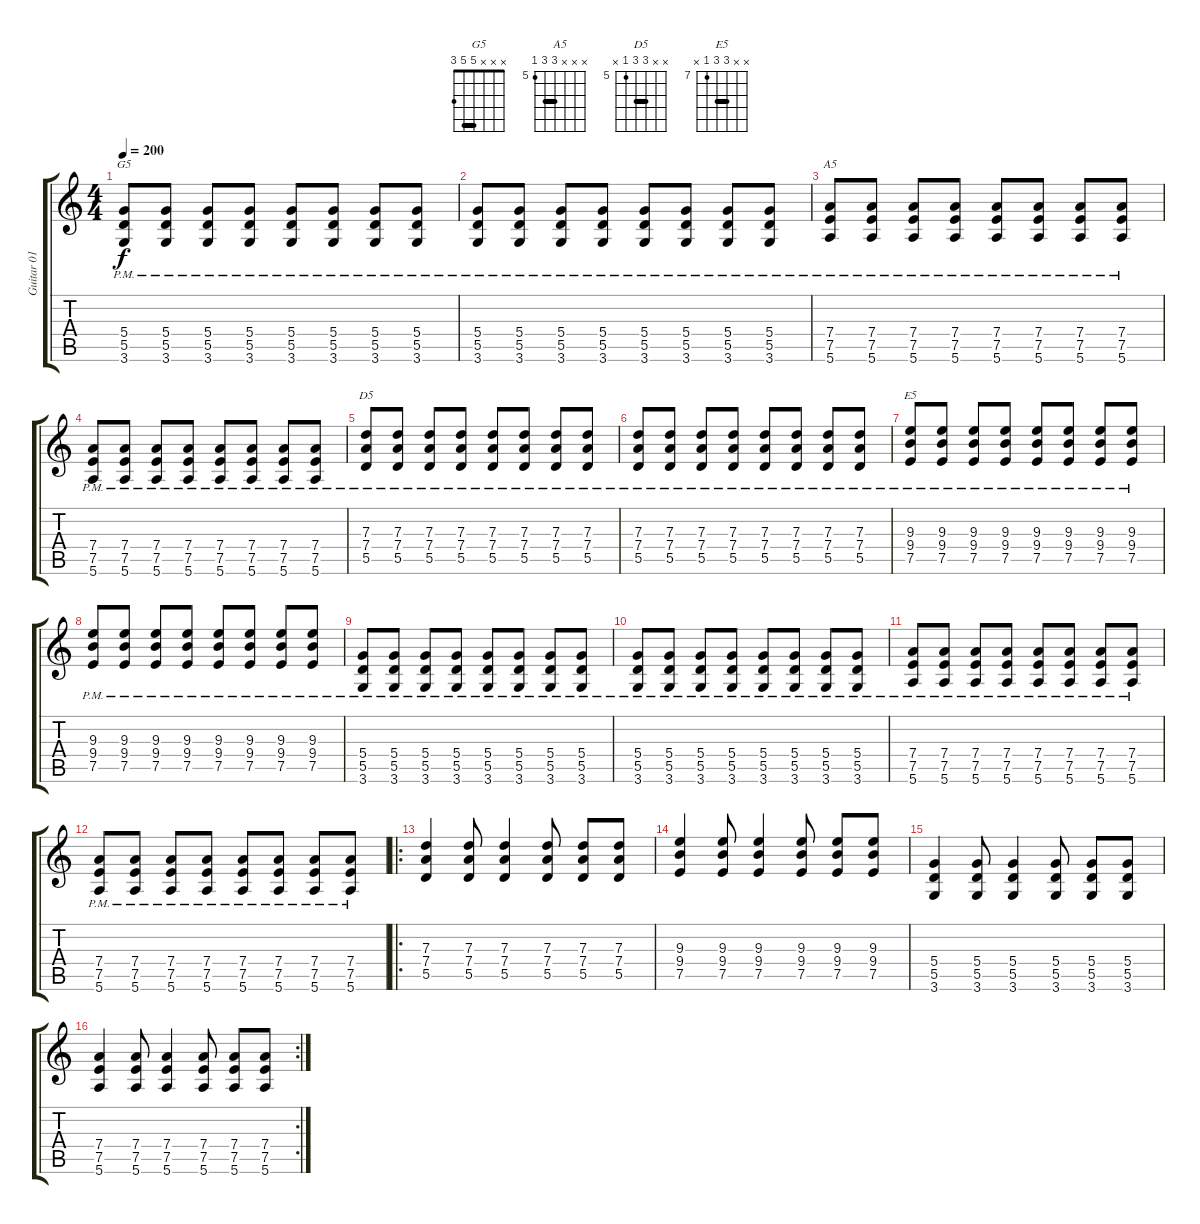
\track ("Guitar 01 (Laci Braun)" "Guitar 01 ") {instrument distortionguitar}
\staff {score tabs}
\tuning (E4 B3 G3 D3 A2 E2) {hide}
\chord ("G5" x x x 5 5 3) {barre 5}
\chord ("A5" x x x 7 7 5) {firstfret 5 barre 7}
\chord ("D5" x x 7 7 5 x) {firstfret 5 barre 7}
\chord ("E5" x x 9 9 7 x) {firstfret 7 barre 9}
\ts (4 4)
\tempo 200
\clef g2
\ks c
(5.4{pm} 5.5{pm} 3.6{pm}).8{ch "G5" dy f} (5.4{pm} 5.5{pm} 3.6{pm}).8 (5.4{pm} 5.5{pm} 3.6{pm}).8 (5.4{pm} 5.5{pm} 3.6{pm}).8 (5.4{pm} 5.5{pm} 3.6{pm}).8 (5.4{pm} 5.5{pm} 3.6{pm}).8 (5.4{pm} 5.5{pm} 3.6{pm}).8 (5.4{pm} 5.5{pm} 3.6{pm}).8 |
(5.4{pm} 5.5{pm} 3.6{pm}).8 (5.4{pm} 5.5{pm} 3.6{pm}).8 (5.4{pm} 5.5{pm} 3.6{pm}).8 (5.4{pm} 5.5{pm} 3.6{pm}).8 (5.4{pm} 5.5{pm} 3.6{pm}).8 (5.4{pm} 5.5{pm} 3.6{pm}).8 (5.4{pm} 5.5{pm} 3.6{pm}).8 (5.4{pm} 5.5{pm} 3.6{pm}).8 |
(7.4{pm} 7.5{pm} 5.6{pm}).8{ch "A5"} (7.4{pm} 7.5{pm} 5.6{pm}).8 (7.4{pm} 7.5{pm} 5.6{pm}).8 (7.4{pm} 7.5{pm} 5.6{pm}).8 (7.4{pm} 7.5{pm} 5.6{pm}).8 (7.4{pm} 7.5{pm} 5.6{pm}).8 (7.4{pm} 7.5{pm} 5.6{pm}).8 (7.4{pm} 7.5{pm} 5.6{pm}).8 |
(7.4{pm} 7.5{pm} 5.6{pm}).8 (7.4{pm} 7.5{pm} 5.6{pm}).8 (7.4{pm} 7.5{pm} 5.6{pm}).8 (7.4{pm} 7.5{pm} 5.6{pm}).8 (7.4{pm} 7.5{pm} 5.6{pm}).8 (7.4{pm} 7.5{pm} 5.6{pm}).8 (7.4{pm} 7.5{pm} 5.6{pm}).8 (7.4{pm} 7.5{pm} 5.6{pm}).8 |
(7.3{pm} 7.4{pm} 5.5{pm}).8{ch "D5"} (7.3{pm} 7.4{pm} 5.5{pm}).8 (7.3{pm} 7.4{pm} 5.5{pm}).8 (7.3{pm} 7.4{pm} 5.5{pm}).8 (7.3{pm} 7.4{pm} 5.5{pm}).8 (7.3{pm} 7.4{pm} 5.5{pm}).8 (7.3{pm} 7.4{pm} 5.5{pm}).8 (7.3{pm} 7.4{pm} 5.5{pm}).8 |
(7.3{pm} 7.4{pm} 5.5{pm}).8 (7.3{pm} 7.4{pm} 5.5{pm}).8 (7.3{pm} 7.4{pm} 5.5{pm}).8 (7.3{pm} 7.4{pm} 5.5{pm}).8 (7.3{pm} 7.4{pm} 5.5{pm}).8 (7.3{pm} 7.4{pm} 5.5{pm}).8 (7.3{pm} 7.4{pm} 5.5{pm}).8 (7.3{pm} 7.4{pm} 5.5{pm}).8 |
(9.3{pm} 9.4{pm} 7.5{pm}).8{ch "E5"} (9.3{pm} 9.4{pm} 7.5{pm}).8 (9.3{pm} 9.4{pm} 7.5{pm}).8 (9.3{pm} 9.4{pm} 7.5{pm}).8 (9.3{pm} 9.4{pm} 7.5{pm}).8 (9.3{pm} 9.4{pm} 7.5{pm}).8 (9.3{pm} 9.4{pm} 7.5{pm}).8 (9.3{pm} 9.4{pm} 7.5{pm}).8 |
(9.3{pm} 9.4{pm} 7.5{pm}).8 (9.3{pm} 9.4{pm} 7.5{pm}).8 (9.3{pm} 9.4{pm} 7.5{pm}).8 (9.3{pm} 9.4{pm} 7.5{pm}).8 (9.3{pm} 9.4{pm} 7.5{pm}).8 (9.3{pm} 9.4{pm} 7.5{pm}).8 (9.3{pm} 9.4{pm} 7.5{pm}).8 (9.3{pm} 9.4{pm} 7.5{pm}).8 |
(5.4{pm} 5.5{pm} 3.6{pm}).8 (5.4{pm} 5.5{pm} 3.6{pm}).8 (5.4{pm} 5.5{pm} 3.6{pm}).8 (5.4{pm} 5.5{pm} 3.6{pm}).8 (5.4{pm} 5.5{pm} 3.6{pm}).8 (5.4{pm} 5.5{pm} 3.6{pm}).8 (5.4{pm} 5.5{pm} 3.6{pm}).8 (5.4{pm} 5.5{pm} 3.6{pm}).8 |
(5.4{pm} 5.5{pm} 3.6{pm}).8 (5.4{pm} 5.5{pm} 3.6{pm}).8 (5.4{pm} 5.5{pm} 3.6{pm}).8 (5.4{pm} 5.5{pm} 3.6{pm}).8 (5.4{pm} 5.5{pm} 3.6{pm}).8 (5.4{pm} 5.5{pm} 3.6{pm}).8 (5.4{pm} 5.5{pm} 3.6{pm}).8 (5.4{pm} 5.5{pm} 3.6{pm}).8 |
(7.4{pm} 7.5{pm} 5.6{pm}).8 (7.4{pm} 7.5{pm} 5.6{pm}).8 (7.4{pm} 7.5{pm} 5.6{pm}).8 (7.4{pm} 7.5{pm} 5.6{pm}).8 (7.4{pm} 7.5{pm} 5.6{pm}).8 (7.4{pm} 7.5{pm} 5.6{pm}).8 (7.4{pm} 7.5{pm} 5.6{pm}).8 (7.4{pm} 7.5{pm} 5.6{pm}).8 |
(7.4{pm} 7.5{pm} 5.6{pm}).8 (7.4{pm} 7.5{pm} 5.6{pm}).8 (7.4{pm} 7.5{pm} 5.6{pm}).8 (7.4{pm} 7.5{pm} 5.6{pm}).8 (7.4{pm} 7.5{pm} 5.6{pm}).8 (7.4{pm} 7.5{pm} 5.6{pm}).8 (7.4{pm} 7.5{pm} 5.6{pm}).8 (7.4{pm} 7.5{pm} 5.6{pm}).8 |
\ro
(7.3 7.4 5.5).4 (7.3 7.4 5.5).8 (7.3 7.4 5.5).4 (7.3 7.4 5.5).8 (7.3 7.4 5.5).8 (7.3 7.4 5.5).8 |
(9.3 9.4 7.5).4 (9.3 9.4 7.5).8 (9.3 9.4 7.5).4 (9.3 9.4 7.5).8 (9.3 9.4 7.5).8 (9.3 9.4 7.5).8 |
(5.4 5.5 3.6).4 (5.4 5.5 3.6).8 (5.4 5.5 3.6).4 (5.4 5.5 3.6).8 (5.4 5.5 3.6).8 (5.4 5.5 3.6).8 |
\rc 2
(7.4 7.5 5.6).4 (7.4 7.5 5.6).8 (7.4 7.5 5.6).4 (7.4 7.5 5.6).8 (7.4 7.5 5.6).8 (7.4 7.5 5.6).8
